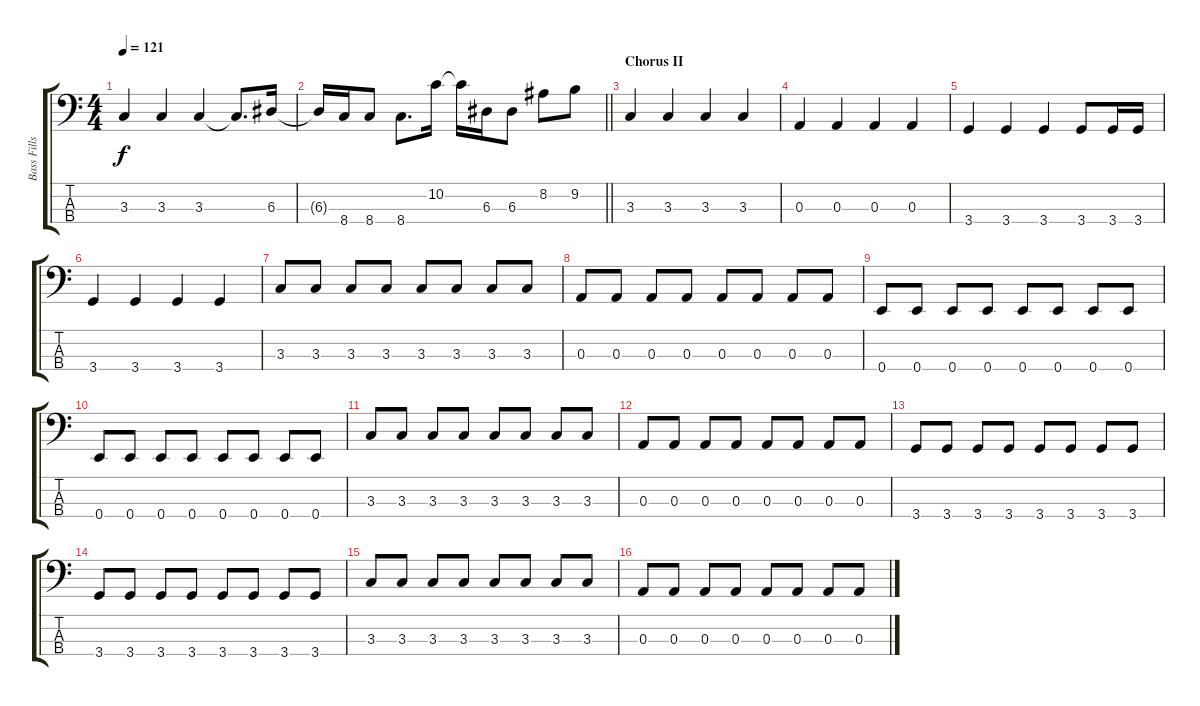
\track ("Bass Fills" "Bass Fills") {instrument electricbassfinger}
\staff {score tabs}
\tuning (G2 D2 A1 E1) {hide}
\ts (4 4)
\tempo 121
\clef f4
\ks c
3.3.4{dy f} 3.3.4 3.3.4 3.3{t}.8{d} 6.3.16 |
\barLineRight lightlight
6.3{t}.16 8.4.16 8.4.8 8.4.8{d} 10.2.16 10.2{t}.16 6.3.16 6.3.8 8.2.8 9.2.8 |
\section ("" "Chorus II")
3.3.4 3.3.4 3.3.4 3.3.4 |
0.3.4 0.3.4 0.3.4 0.3.4 |
3.4.4 3.4.4 3.4.4 3.4.8 3.4.16 3.4.16 |
3.4.4 3.4.4 3.4.4 3.4.4 |
3.3.8 3.3.8 3.3.8 3.3.8 3.3.8 3.3.8 3.3.8 3.3.8 |
0.3.8 0.3.8 0.3.8 0.3.8 0.3.8 0.3.8 0.3.8 0.3.8 |
0.4.8 0.4.8 0.4.8 0.4.8 0.4.8 0.4.8 0.4.8 0.4.8 |
0.4.8 0.4.8 0.4.8 0.4.8 0.4.8 0.4.8 0.4.8 0.4.8 |
3.3.8 3.3.8 3.3.8 3.3.8 3.3.8 3.3.8 3.3.8 3.3.8 |
0.3.8 0.3.8 0.3.8 0.3.8 0.3.8 0.3.8 0.3.8 0.3.8 |
3.4.8 3.4.8 3.4.8 3.4.8 3.4.8 3.4.8 3.4.8 3.4.8 |
3.4.8 3.4.8 3.4.8 3.4.8 3.4.8 3.4.8 3.4.8 3.4.8 |
3.3.8 3.3.8 3.3.8 3.3.8 3.3.8 3.3.8 3.3.8 3.3.8 |
0.3.8 0.3.8 0.3.8 0.3.8 0.3.8 0.3.8 0.3.8 0.3.8
